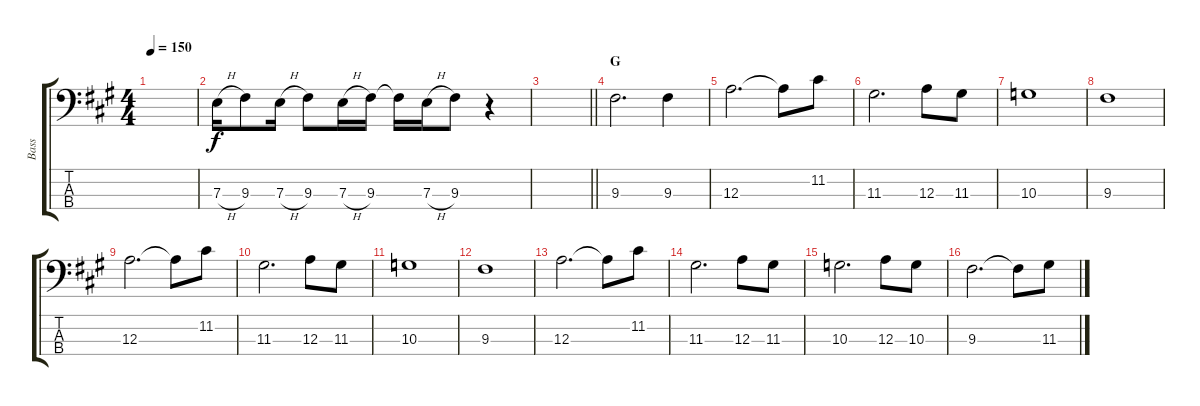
\track ("Bass" "Bass") {instrument electricbasspick}
\staff {score tabs}
\tuning (G2 D2 A1 E1) {hide}
\ts (4 4)
\tempo 150
\clef f4
\ks a
|
7.3{h}.16 9.3.8 7.3{h}.16 9.3.8 7.3{h}.16 9.3.16 9.3{t}.16 7.3{h}.16 9.3.8 r.4 |
\barLineRight lightlight
|
\section ("" "G")
9.3.2{d} 9.3.4 |
12.3.2{d} 12.3{t}.8 11.2.8 |
11.3.2{d} 12.3.8 11.3.8 |
10.3.1 |
9.3.1 |
12.3.2{d} 12.3{t}.8 11.2.8 |
11.3.2{d} 12.3.8 11.3.8 |
10.3.1 |
9.3.1 |
12.3.2{d} 12.3{t}.8 11.2.8 |
11.3.2{d} 12.3.8 11.3.8 |
10.3.2{d} 12.3.8 10.3.8 |
9.3.2{d} 9.3{t}.8 11.3.8
